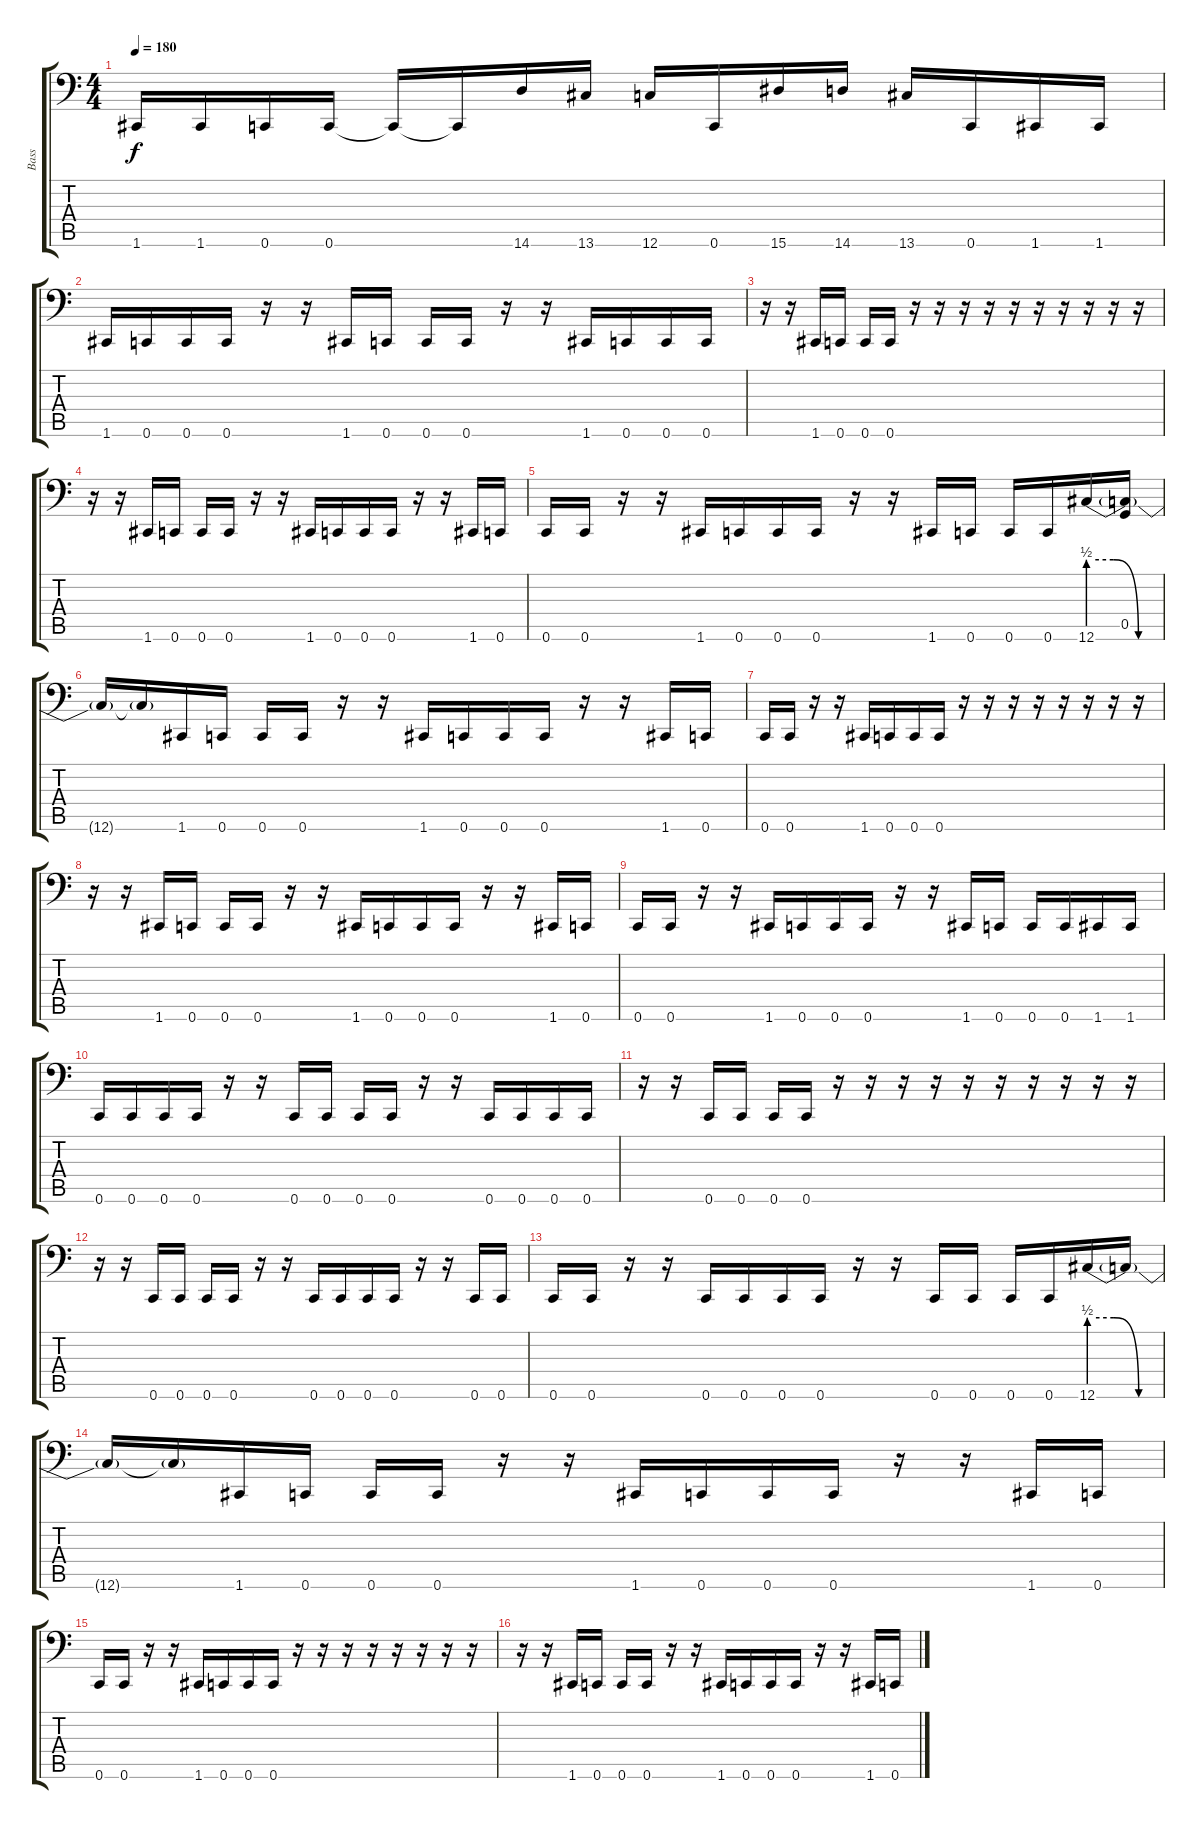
\track ("Bass" "Bass") {instrument electricbassfinger}
\staff {score tabs}
\tuning (D3 A2 F2 C2 G1 C1) {hide}
\ts (4 4)
\tempo 180
\clef f4
\ks c
1.6.16{dy f} 1.6.16 0.6.16 0.6.16 0.6{t}.16 0.6{t}.16 14.6.16 13.6.16 12.6.16 0.6.16 15.6.16 14.6.16 13.6.16 0.6.16 1.6.16 1.6.16 |
1.6.16 0.6.16 0.6.16 0.6.16 r.16 r.16 1.6.16 0.6.16 0.6.16 0.6.16 r.16 r.16 1.6.16 0.6.16 0.6.16 0.6.16 |
r.16 r.16 1.6.16 0.6.16 0.6.16 0.6.16 r.16 r.16 r.16 r.16 r.16 r.16 r.16 r.16 r.16 r.16 |
r.16 r.16 1.6.16 0.6.16 0.6.16 0.6.16 r.16 r.16 1.6.16 0.6.16 0.6.16 0.6.16 r.16 r.16 1.6.16 0.6.16 |
0.6.16 0.6.16 r.16 r.16 1.6.16 0.6.16 0.6.16 0.6.16 r.16 r.16 1.6.16 0.6.16 0.6.16 0.6.16 12.6{be (custom 0 2 20 2 40 0 60 0)}.16 (0.5 12.6{t}).16 |
12.6{t}.16 12.6{t}.16 1.6.16 0.6.16 0.6.16 0.6.16 r.16 r.16 1.6.16 0.6.16 0.6.16 0.6.16 r.16 r.16 1.6.16 0.6.16 |
0.6.16 0.6.16 r.16 r.16 1.6.16 0.6.16 0.6.16 0.6.16 r.16 r.16 r.16 r.16 r.16 r.16 r.16 r.16 |
r.16 r.16 1.6.16 0.6.16 0.6.16 0.6.16 r.16 r.16 1.6.16 0.6.16 0.6.16 0.6.16 r.16 r.16 1.6.16 0.6.16 |
0.6.16 0.6.16 r.16 r.16 1.6.16 0.6.16 0.6.16 0.6.16 r.16 r.16 1.6.16 0.6.16 0.6.16 0.6.16 1.6.16 1.6.16 |
0.6.16 0.6.16 0.6.16 0.6.16 r.16 r.16 0.6.16 0.6.16 0.6.16 0.6.16 r.16 r.16 0.6.16 0.6.16 0.6.16 0.6.16 |
r.16 r.16 0.6.16 0.6.16 0.6.16 0.6.16 r.16 r.16 r.16 r.16 r.16 r.16 r.16 r.16 r.16 r.16 |
r.16 r.16 0.6.16 0.6.16 0.6.16 0.6.16 r.16 r.16 0.6.16 0.6.16 0.6.16 0.6.16 r.16 r.16 0.6.16 0.6.16 |
0.6.16 0.6.16 r.16 r.16 0.6.16 0.6.16 0.6.16 0.6.16 r.16 r.16 0.6.16 0.6.16 0.6.16 0.6.16 12.6{be (custom 0 2 20 2 40 0 60 0)}.16 12.6{t}.16 |
12.6{t}.16 12.6{t}.16 1.6.16 0.6.16 0.6.16 0.6.16 r.16 r.16 1.6.16 0.6.16 0.6.16 0.6.16 r.16 r.16 1.6.16 0.6.16 |
0.6.16 0.6.16 r.16 r.16 1.6.16 0.6.16 0.6.16 0.6.16 r.16 r.16 r.16 r.16 r.16 r.16 r.16 r.16 |
r.16 r.16 1.6.16 0.6.16 0.6.16 0.6.16 r.16 r.16 1.6.16 0.6.16 0.6.16 0.6.16 r.16 r.16 1.6.16 0.6.16
